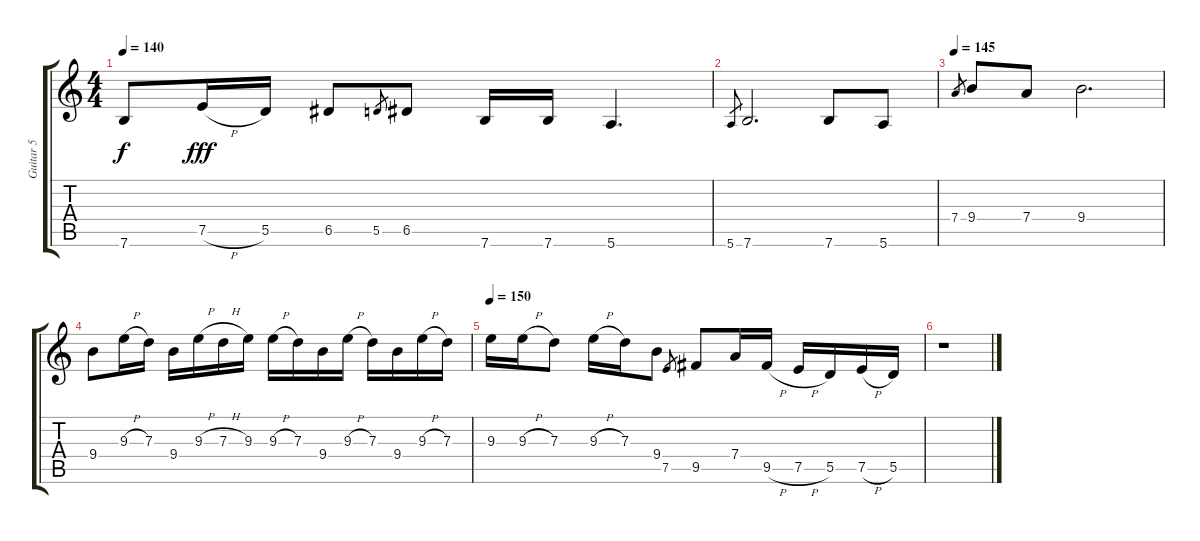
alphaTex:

\track ("Guitar 5" "Guitar 5") {instrument overdrivenguitar}
\staff {score tabs}
\tuning (E4 B3 G3 D3 A2 E2) {hide}
\ts (4 4)
\tempo 140
\clef g2
\ks c
7.6{t}.8{dy f} 7.5{h}.16{dy fff} 5.5.16 6.5.8 5.5.8{gr} 6.5.8 7.6.16 7.6.16 5.6.4{d} |
5.6.8{gr} 7.6.2{d} 7.6.8 5.6.8 |
\tempo 145
7.4.8{gr} 9.4.8 7.4.8 9.4.2{d} |
9.4.8 9.3{h}.16 7.3.16 9.4.16 9.3{h}.16 7.3{h}.16 9.3.16 9.3{h}.16 7.3.16 9.4.16 9.3{h}.16 7.3.16 9.4.16 9.3{h}.16 7.3.16 |
\tempo 150
9.3.16{volume 0} 9.3{h}.16 7.3.8 9.3{h}.16 7.3.16 9.4.8 7.5.8{gr} 9.5.8 7.4.16 9.5{h}.16 7.5{h}.16 5.5.16 7.5{h}.16 5.5.16 |
r.1
